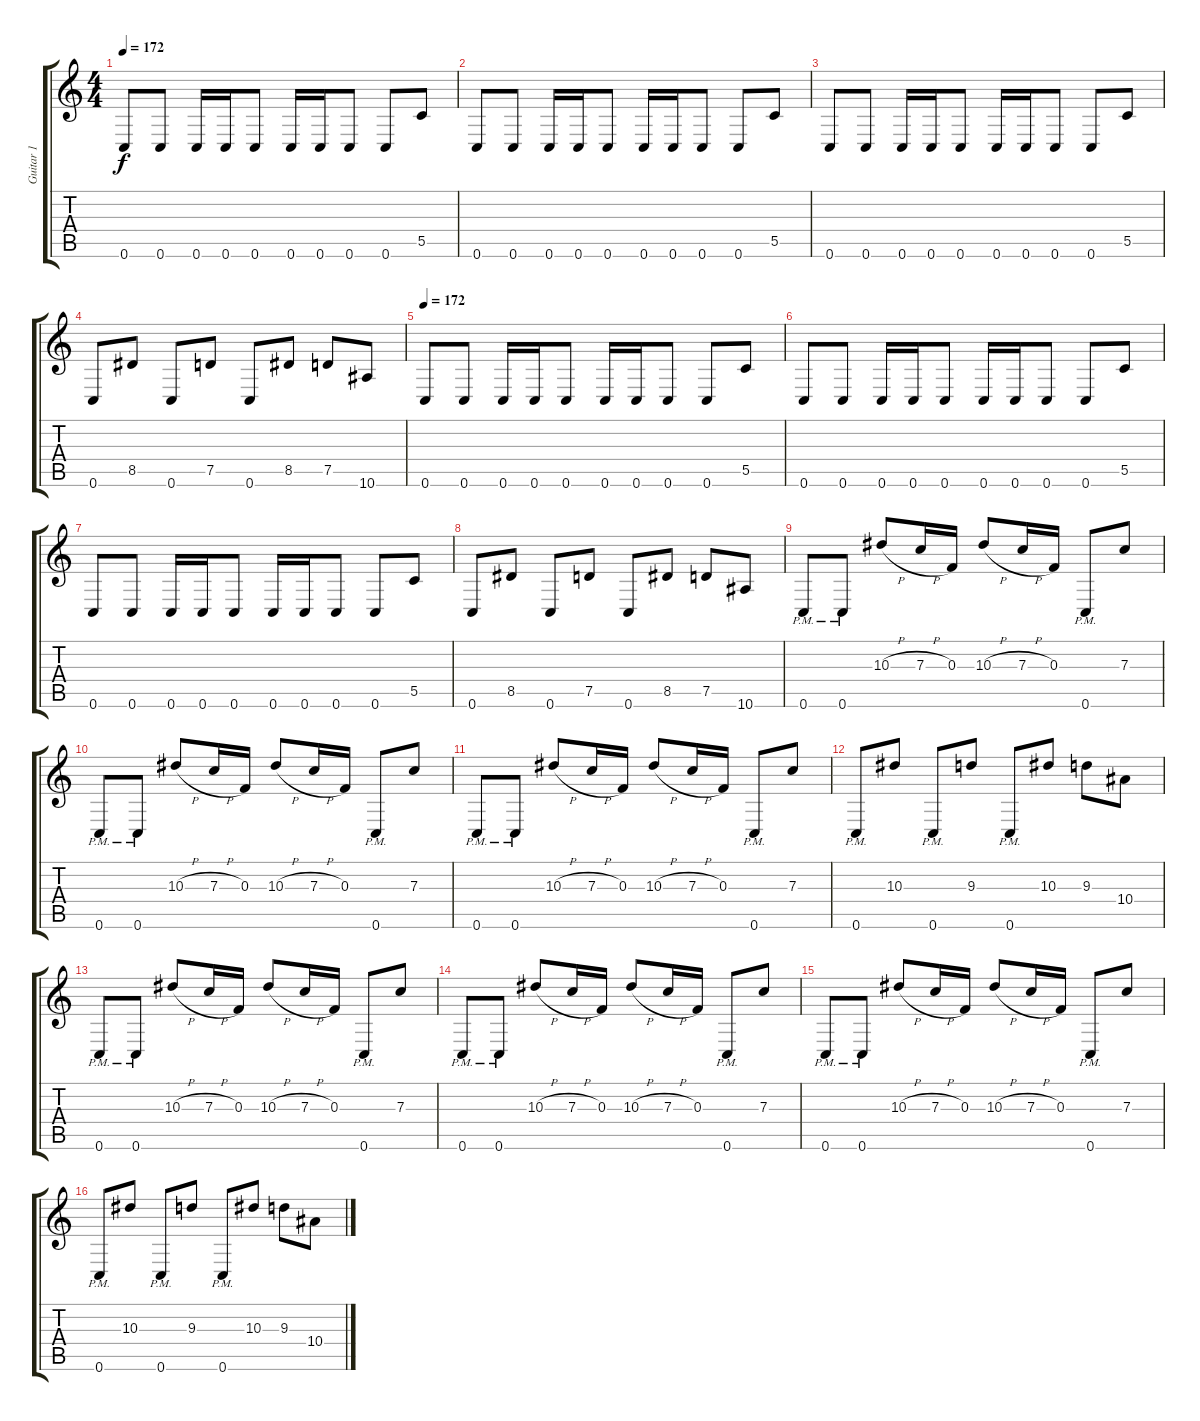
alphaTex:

\track ("Guitar 1" "Guitar 1") {instrument distortionguitar}
\staff {score tabs}
\tuning (D4 A3 F3 C3 G2 C2) {hide}
\ts (4 4)
\tempo 172
\clef g2
\ks c
0.6.8{dy f} 0.6.8 0.6.16 0.6.16 0.6.8 0.6.16 0.6.16 0.6.8 0.6.8 5.5.8 |
0.6.8 0.6.8 0.6.16 0.6.16 0.6.8 0.6.16 0.6.16 0.6.8 0.6.8 5.5.8 |
0.6.8 0.6.8 0.6.16 0.6.16 0.6.8 0.6.16 0.6.16 0.6.8 0.6.8 5.5.8 |
0.6.8 8.5.8 0.6.8 7.5.8 0.6.8 8.5.8 7.5.8 10.6.8 |
\tempo 172
0.6.8 0.6.8 0.6.16 0.6.16 0.6.8 0.6.16 0.6.16 0.6.8 0.6.8 5.5.8 |
0.6.8 0.6.8 0.6.16 0.6.16 0.6.8 0.6.16 0.6.16 0.6.8 0.6.8 5.5.8 |
0.6.8 0.6.8 0.6.16 0.6.16 0.6.8 0.6.16 0.6.16 0.6.8 0.6.8 5.5.8 |
0.6.8 8.5.8 0.6.8 7.5.8 0.6.8 8.5.8 7.5.8 10.6.8 |
0.6{pm}.8 0.6{pm}.8 10.3{h}.8 7.3{h}.16 0.3.16 10.3{h}.8 7.3{h}.16 0.3.16 0.6{pm}.8 7.3.8 |
0.6{pm}.8 0.6{pm}.8 10.3{h}.8 7.3{h}.16 0.3.16 10.3{h}.8 7.3{h}.16 0.3.16 0.6{pm}.8 7.3.8 |
0.6{pm}.8 0.6{pm}.8 10.3{h}.8 7.3{h}.16 0.3.16 10.3{h}.8 7.3{h}.16 0.3.16 0.6{pm}.8 7.3.8 |
0.6{pm}.8 10.3.8 0.6{pm}.8 9.3.8 0.6{pm}.8 10.3.8 9.3.8 10.4.8 |
0.6{pm}.8 0.6{pm}.8 10.3{h}.8 7.3{h}.16 0.3.16 10.3{h}.8 7.3{h}.16 0.3.16 0.6{pm}.8 7.3.8 |
0.6{pm}.8 0.6{pm}.8 10.3{h}.8 7.3{h}.16 0.3.16 10.3{h}.8 7.3{h}.16 0.3.16 0.6{pm}.8 7.3.8 |
0.6{pm}.8 0.6{pm}.8 10.3{h}.8 7.3{h}.16 0.3.16 10.3{h}.8 7.3{h}.16 0.3.16 0.6{pm}.8 7.3.8 |
0.6{pm}.8 10.3.8 0.6{pm}.8 9.3.8 0.6{pm}.8 10.3.8 9.3.8 10.4.8
